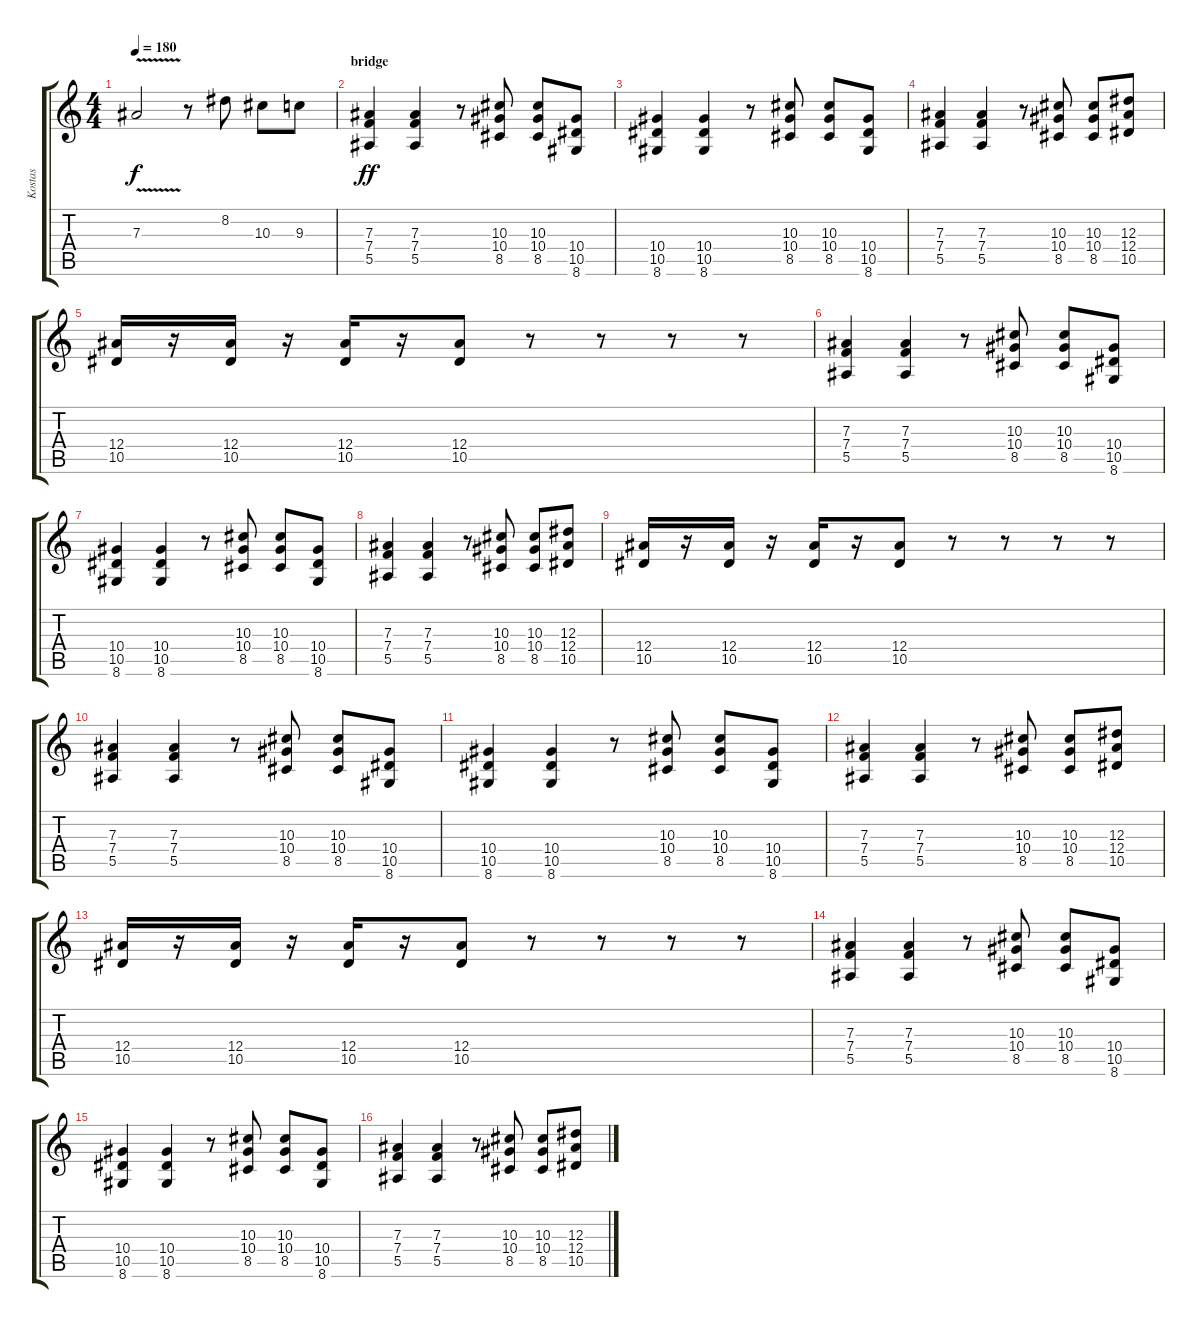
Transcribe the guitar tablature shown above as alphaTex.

\track ("Kostas" "Kostas") {instrument distortionguitar}
\staff {score tabs}
\tuning (C4 G3 Eb3 Bb2 F2 C2) {hide}
\ts (4 4)
\tempo 180
\clef g2
\ks c
7.3{v}.2{dy f} r.8 8.2.8 10.3.8 9.3.8 |
\section ("" "bridge")
(7.3 7.4 5.5).4{dy ff} (7.3 7.4 5.5).4 r.8 (10.3 10.4 8.5).8 (10.3 10.4 8.5).8 (10.4 10.5 8.6).8 |
(10.4 10.5 8.6).4 (10.4 10.5 8.6).4 r.8 (10.3 10.4 8.5).8 (10.3 10.4 8.5).8 (10.4 10.5 8.6).8 |
(7.3 7.4 5.5).4 (7.3 7.4 5.5).4 r.8 (10.3 10.4 8.5).8 (10.3 10.4 8.5).8 (12.3 12.4 10.5).8 |
(12.4 10.5).16 r.16 (12.4 10.5).16 r.16 (12.4 10.5).16 r.16 (12.4 10.5).8 r.8 r.8 r.8 r.8 |
(7.3 7.4 5.5).4 (7.3 7.4 5.5).4 r.8 (10.3 10.4 8.5).8 (10.3 10.4 8.5).8 (10.4 10.5 8.6).8 |
(10.4 10.5 8.6).4 (10.4 10.5 8.6).4 r.8 (10.3 10.4 8.5).8 (10.3 10.4 8.5).8 (10.4 10.5 8.6).8 |
(7.3 7.4 5.5).4 (7.3 7.4 5.5).4 r.8 (10.3 10.4 8.5).8 (10.3 10.4 8.5).8 (12.3 12.4 10.5).8 |
(12.4 10.5).16 r.16 (12.4 10.5).16 r.16 (12.4 10.5).16 r.16 (12.4 10.5).8 r.8 r.8 r.8 r.8 |
(7.3 7.4 5.5).4 (7.3 7.4 5.5).4 r.8 (10.3 10.4 8.5).8 (10.3 10.4 8.5).8 (10.4 10.5 8.6).8 |
(10.4 10.5 8.6).4 (10.4 10.5 8.6).4 r.8 (10.3 10.4 8.5).8 (10.3 10.4 8.5).8 (10.4 10.5 8.6).8 |
(7.3 7.4 5.5).4 (7.3 7.4 5.5).4 r.8 (10.3 10.4 8.5).8 (10.3 10.4 8.5).8 (12.3 12.4 10.5).8 |
(12.4 10.5).16 r.16 (12.4 10.5).16 r.16 (12.4 10.5).16 r.16 (12.4 10.5).8 r.8 r.8 r.8 r.8 |
(7.3 7.4 5.5).4 (7.3 7.4 5.5).4 r.8 (10.3 10.4 8.5).8 (10.3 10.4 8.5).8 (10.4 10.5 8.6).8 |
(10.4 10.5 8.6).4 (10.4 10.5 8.6).4 r.8 (10.3 10.4 8.5).8 (10.3 10.4 8.5).8 (10.4 10.5 8.6).8 |
(7.3 7.4 5.5).4 (7.3 7.4 5.5).4 r.8 (10.3 10.4 8.5).8 (10.3 10.4 8.5).8 (12.3 12.4 10.5).8
